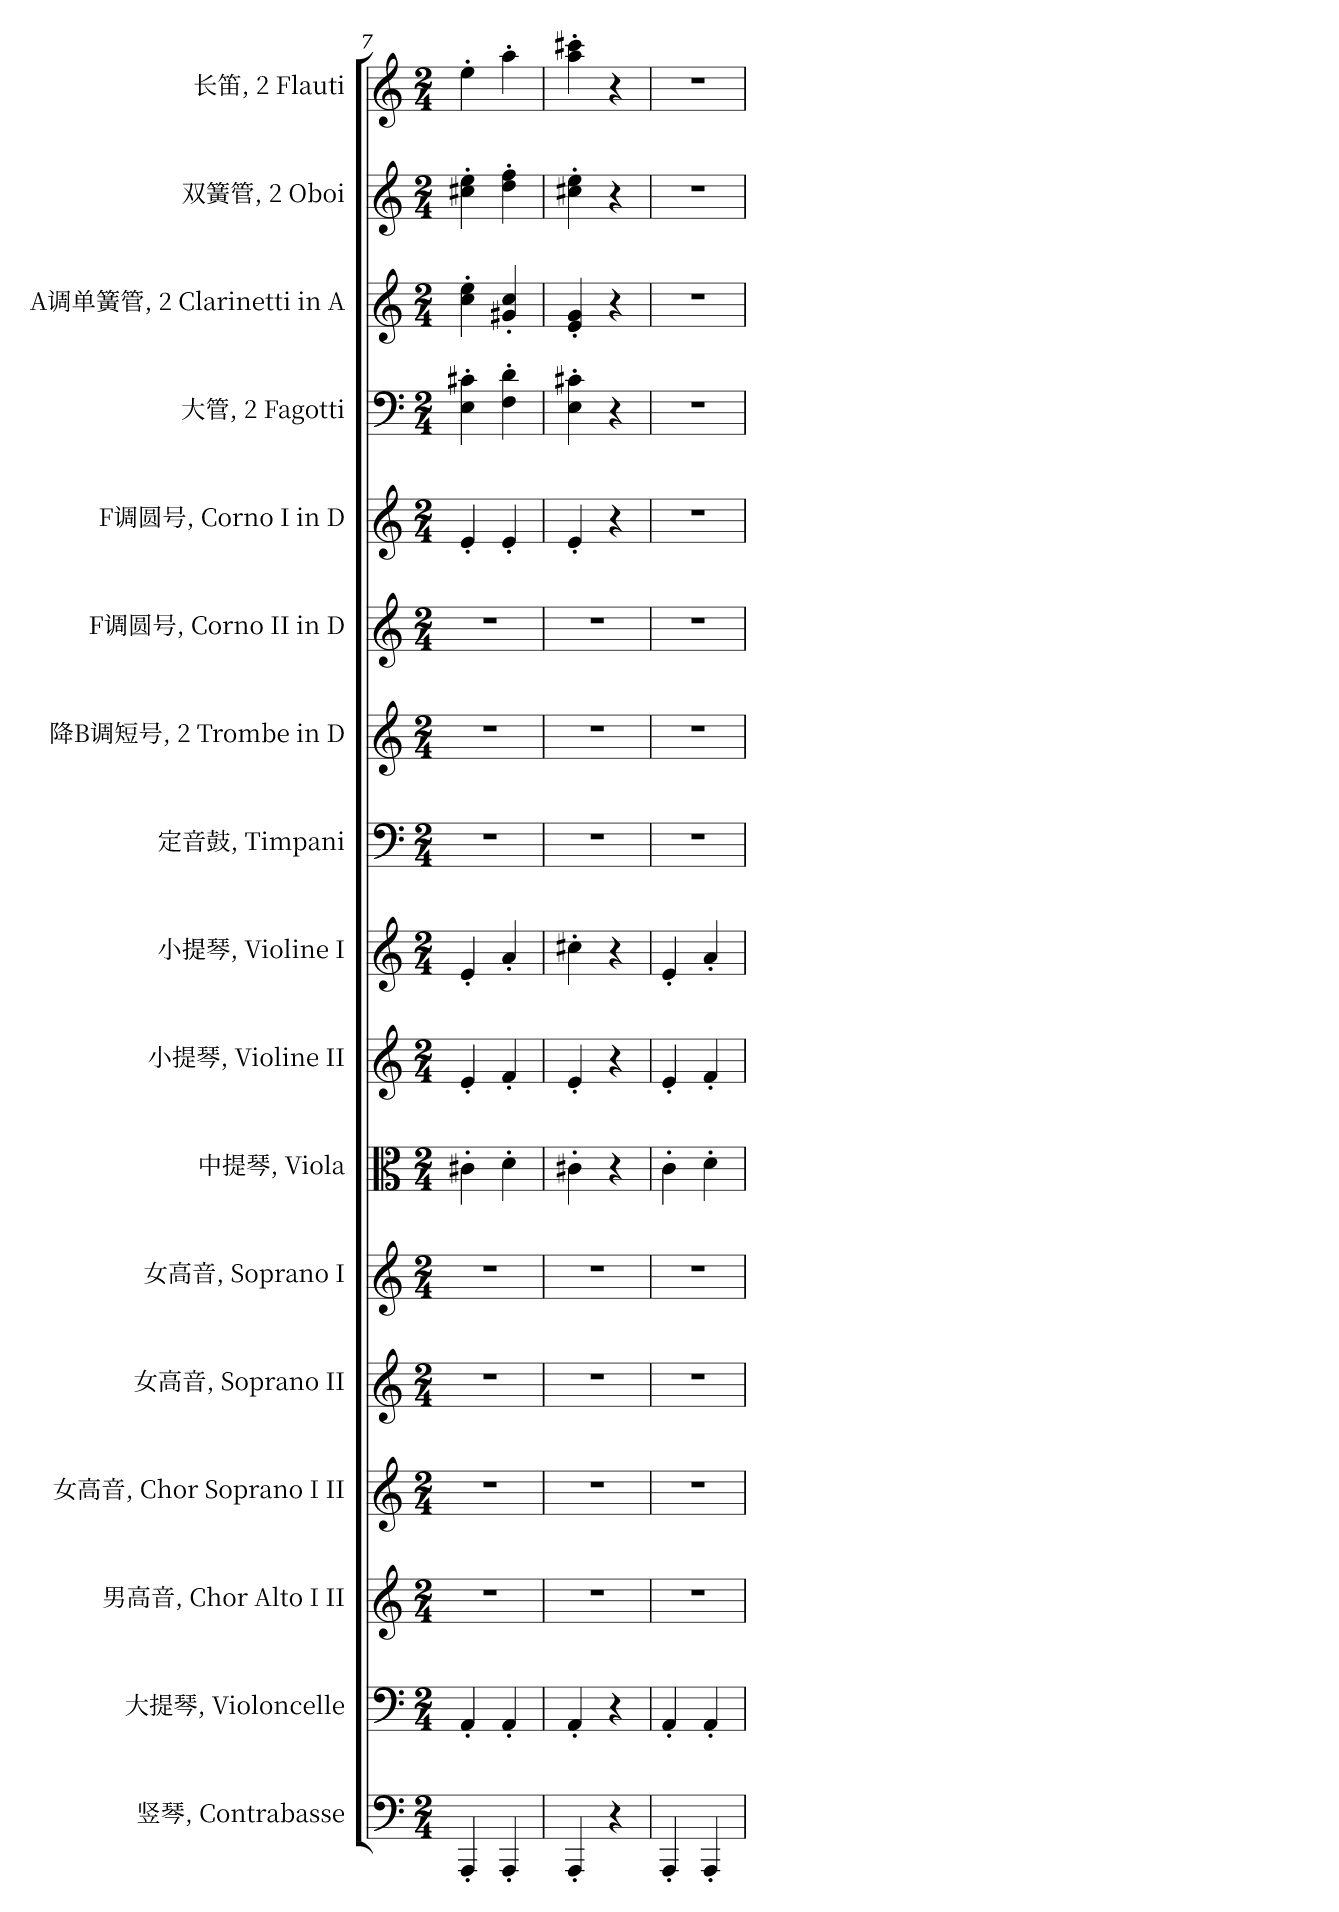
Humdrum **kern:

**kern	**kern	**kern	**kern	**kern	**kern	**kern	**kern	**kern	**kern	**kern	**kern	**kern	**kern	**kern	**kern	**kern
*part17	*part16	*part15	*part14	*part13	*part12	*part11	*part10	*part9	*part8	*part7	*part6	*part5	*part4	*part3	*part2	*part1
*staff17	*staff16	*staff15	*staff14	*staff13	*staff12	*staff11	*staff10	*staff9	*staff8	*staff7	*staff6	*staff5	*staff4	*staff3	*staff2	*staff1
*I"竖琴, Contrabasse	*I"大提琴, Violoncelle	*I"男高音, Chor Alto I II	*I"女高音, Chor Soprano I II	*I"女高音, Soprano II	*I"女高音, Soprano I	*I"中提琴, Viola	*I"小提琴, Violine II	*I"小提琴, Violine I	*I"定音鼓, Timpani	*I"降B调短号, 2 Trombe in D	*I"F调圆号, Corno II in D	*I"F调圆号, Corno I in D	*I"大管, 2 Fagotti	*I"A调单簧管, 2 Clarinetti in A	*I"双簧管, 2 Oboi	*I"长笛, 2 Flauti
*	*I'Vc.	*I'A.	*I'S.	*I'S.	*I'S.	*I'Vla.	*I'Vln.	*I'Vln.	*I'Timp.	*	*	*	*	*I'A Cl.	*I'Ob.	*I'Fl.
*clefF4	*clefF4	*clefG2	*clefG2	*clefG2	*clefG2	*clefC3	*clefG2	*clefG2	*clefF4	*clefG2	*clefG2	*clefG2	*clefF4	*clefG2	*clefG2	*clefG2
*	*	*	*	*	*	*	*	*	*	*ITrd1c2	*ITrd4c7	*ITrd4c7	*	*ITrd2c3	*	*
*k[]	*k[]	*k[]	*k[]	*k[]	*k[]	*k[]	*k[]	*k[]	*k[]	*k[b-e-]	*k[b-]	*k[b-]	*k[]	*k[f#c#g#]	*k[]	*k[]
*M2/4	*M2/4	*M2/4	*M2/4	*M2/4	*M2/4	*M2/4	*M2/4	*M2/4	*M2/4	*M2/4	*M2/4	*M2/4	*M2/4	*M2/4	*M2/4	*M2/4
*MM80	*MM80	*MM80	*MM80	*MM80	*MM80	*MM80	*MM80	*MM80	*MM80	*MM80	*MM80	*MM80	*MM80	*MM80	*MM80	*MM80
=7	=7	=7	=7	=7	=7	=7	=7	=7	=7	=7	=7	=7	=7	=7	=7	=7
4AAA'/	4AA'/	2r	2r	2r	2r	4c#X'\	4e'/	4e'/	2r	2r	2r	4A'/	4E\' 4c#X\'	4a\' 4cc#\'	4cc#X\' 4ee\'	4ee'\
*	*	*	*	*	*	*	*	*	*	*	*	*	*	*	*	*MM75
4AAA'/	4AA'/	.	.	.	.	4d'\	4f'/	4a'/	.	.	.	4A'/	4F\' 4d\'	4e#X/' 4a/'	4dd\' 4ff\'	4aa'\
!!LO:PB:g=z
=8	=8	=8	=8	=8	=8	=8	=8	=8	=8	=8	=8	=8	=8	=8	=8	=8
*	*	*	*	*	*	*	*	*	*	*	*	*	*	*	*	*MM60
4AAA'/	4AA'/	2r	2r	2r	2r	4c#X'\	4e'/	4cc#X'\	2r	2r	2r	4A'/	4E\' 4c#X\'	4c#/' 4e/'	4cc#X\' 4ee\'	4aa\' 4ccc#X\'
*	*	*	*	*	*	*	*	*	*	*	*	*	*	*	*	*MM40
4r	4r	.	.	.	.	4r	4r	4r	.	.	.	4r	4r	4r	4r	4r
=9	=9	=9	=9	=9	=9	=9	=9	=9	=9	=9	=9	=9	=9	=9	=9	=9
*	*	*	*	*	*	*	*	*	*	*	*	*	*	*	*	*MM80
4AAA'/	4AA'/	2r	2r	2r	2r	4c'\	4e'/	4e'/	2r	2r	2r	2r	2r	2r	2r	2r
4AAA'/	4AA'/	.	.	.	.	4d'\	4f'/	4a'/	.	.	.	.	.	.	.	.
=	=	=	=	=	=	=	=	=	=	=	=	=	=	=	=	=
*-	*-	*-	*-	*-	*-	*-	*-	*-	*-	*-	*-	*-	*-	*-	*-	*-
